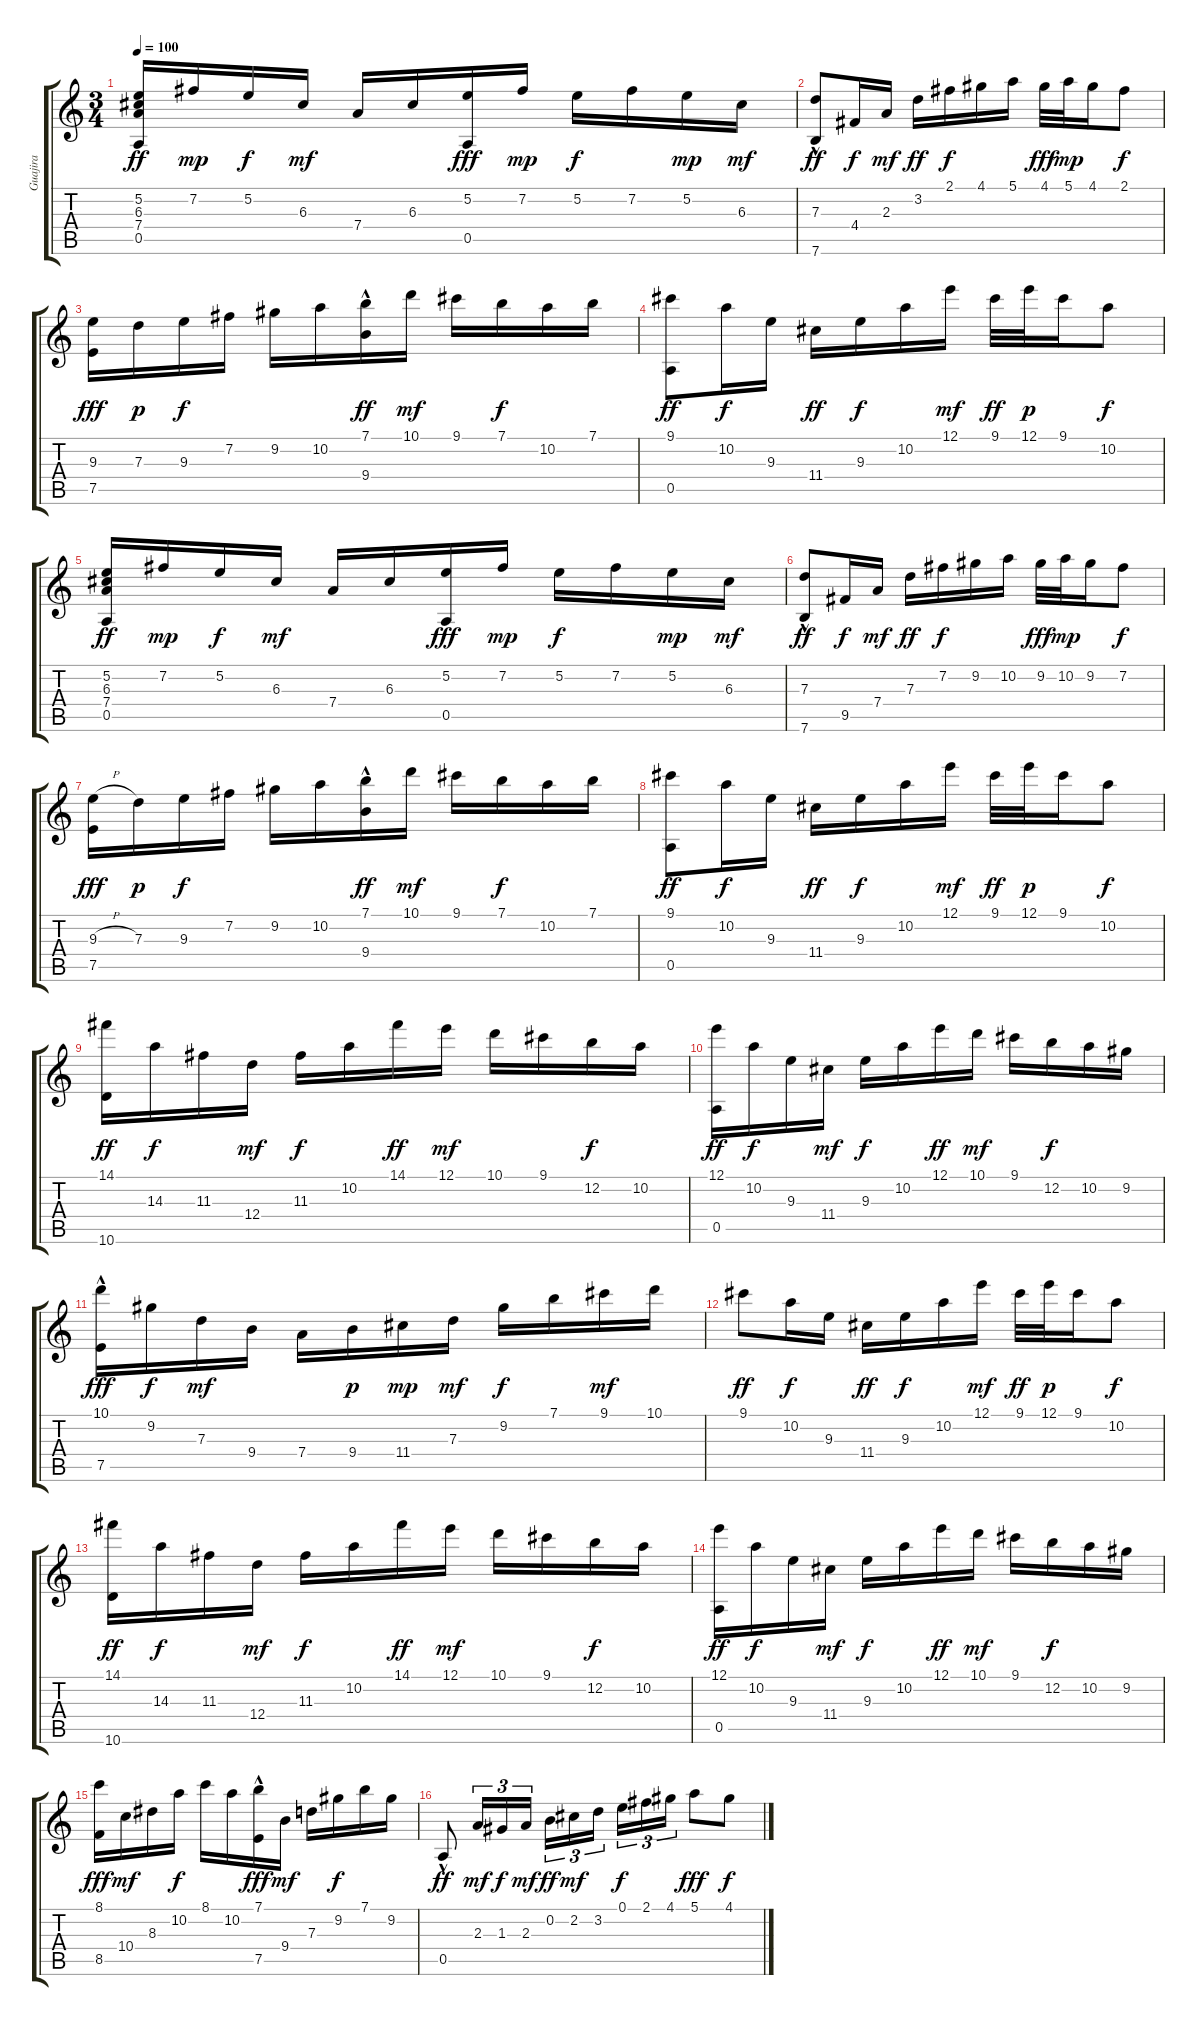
\track ("Guajira" "Guajira") {instrument acousticguitarnylon}
\staff {score tabs}
\tuning (E4 B3 G3 D3 A2 E2) {hide}
\ts (3 4)
\tempo 100
\clef g2
\ks c
(5.2 6.3 7.4 0.5).16{dy ff instrument acousticguitarnylon} 7.2.16{dy mp} 5.2.16{dy f} 6.3.16{dy mf} 7.4.16 6.3.16 (5.2 0.5).16{dy fff} 7.2.16{dy mp} 5.2.16{dy f} 7.2.16 5.2.16{dy mp} 6.3.16{dy mf} |
(7.3 7.6{hac}).8{dy ff} 4.4.16{dy f} 2.3.16{dy mf} 3.2.16{dy ff} 2.1.16{dy f} 4.1.16 5.1.16 4.1.32{dy fff} 5.1.32{dy mp} 4.1.16 2.1.8{dy f} |
(9.3 7.5).16{dy fff} 7.3.16{dy p} 9.3.16{dy f} 7.2.16 9.2.16 10.2.16 (7.1 9.4{hac}).16{dy ff} 10.1.16{dy mf} 9.1.16 7.1.16{dy f} 10.2.16 7.1.16 |
(9.1 0.5).8{dy ff} 10.2.16{dy f} 9.3.16 11.4.16{dy ff} 9.3.16{dy f} 10.2.16 12.1.16{dy mf} 9.1.32{dy ff} 12.1.32{dy p} 9.1.16 10.2.8{dy f} |
(5.2 6.3 7.4 0.5).16{dy ff} 7.2.16{dy mp} 5.2.16{dy f} 6.3.16{dy mf} 7.4.16 6.3.16 (5.2 0.5).16{dy fff} 7.2.16{dy mp} 5.2.16{dy f} 7.2.16 5.2.16{dy mp} 6.3.16{dy mf} |
(7.3{hac} 7.6{hac}).8{dy ff} 9.5.16{dy f} 7.4.16{dy mf} 7.3.16{dy ff} 7.2.16{dy f} 9.2.16 10.2.16 9.2.32{dy fff} 10.2.32{dy mp} 9.2.16 7.2.8{dy f} |
(9.3{h} 7.5).16{dy fff} 7.3.16{dy p} 9.3.16{dy f} 7.2.16 9.2.16 10.2.16 (7.1 9.4{hac}).16{dy ff} 10.1.16{dy mf} 9.1.16 7.1.16{dy f} 10.2.16 7.1.16 |
(9.1 0.5).8{dy ff} 10.2.16{dy f} 9.3.16 11.4.16{dy ff} 9.3.16{dy f} 10.2.16 12.1.16{dy mf} 9.1.32{dy ff} 12.1.32{dy p} 9.1.16 10.2.8{dy f} |
(14.1 10.6).16{dy ff} 14.3.16{dy f} 11.3.16 12.4.16{dy mf} 11.3.16{dy f} 10.2.16 14.1.16{dy ff} 12.1.16{dy mf} 10.1.16 9.1.16 12.2.16{dy f} 10.2.16 |
(12.1 0.5).16{dy ff} 10.2.16{dy f} 9.3.16 11.4.16{dy mf} 9.3.16{dy f} 10.2.16 12.1.16{dy ff} 10.1.16{dy mf} 9.1.16 12.2.16{dy f} 10.2.16 9.2.16 |
(10.1 7.5{hac}).16{dy fff} 9.2.16{dy f} 7.3.16{dy mf} 9.4.16 7.4.16 9.4.16{dy p} 11.4.16{dy mp} 7.3.16{dy mf} 9.2.16{dy f} 7.1.16 9.1.16{dy mf} 10.1.16 |
9.1.8{dy ff} 10.2.16{dy f} 9.3.16 11.4.16{dy ff} 9.3.16{dy f} 10.2.16 12.1.16{dy mf} 9.1.32{dy ff} 12.1.32{dy p} 9.1.16 10.2.8{dy f} |
(14.1 10.6).16{dy ff} 14.3.16{dy f} 11.3.16 12.4.16{dy mf} 11.3.16{dy f} 10.2.16 14.1.16{dy ff} 12.1.16{dy mf} 10.1.16 9.1.16 12.2.16{dy f} 10.2.16 |
(12.1 0.5).16{dy ff} 10.2.16{dy f} 9.3.16 11.4.16{dy mf} 9.3.16{dy f} 10.2.16 12.1.16{dy ff} 10.1.16{dy mf} 9.1.16 12.2.16{dy f} 10.2.16 9.2.16 |
(8.1 8.5).16{dy fff} 10.4.16{dy mf} 8.3.16 10.2.16{dy f} 8.1.16 10.2.16 (7.1 7.5{hac}).16{dy fff} 9.4.16{dy mf} 7.3.16 9.2.16{dy f} 7.1.16 9.2.16 |
0.5{hac}.8{dy ff} 2.3.16{tu (3 2) dy mf} 1.3.16{tu (3 2) dy f} 2.3.16{tu (3 2) dy mf} 0.2.16{tu (3 2) dy ff} 2.2.16{tu (3 2) dy mf} 3.2.16{tu (3 2)} 0.1.16{tu (3 2) dy f} 2.1.16{tu (3 2)} 4.1.16{tu (3 2)} 5.1.8{dy fff} 4.1.8{dy f}
